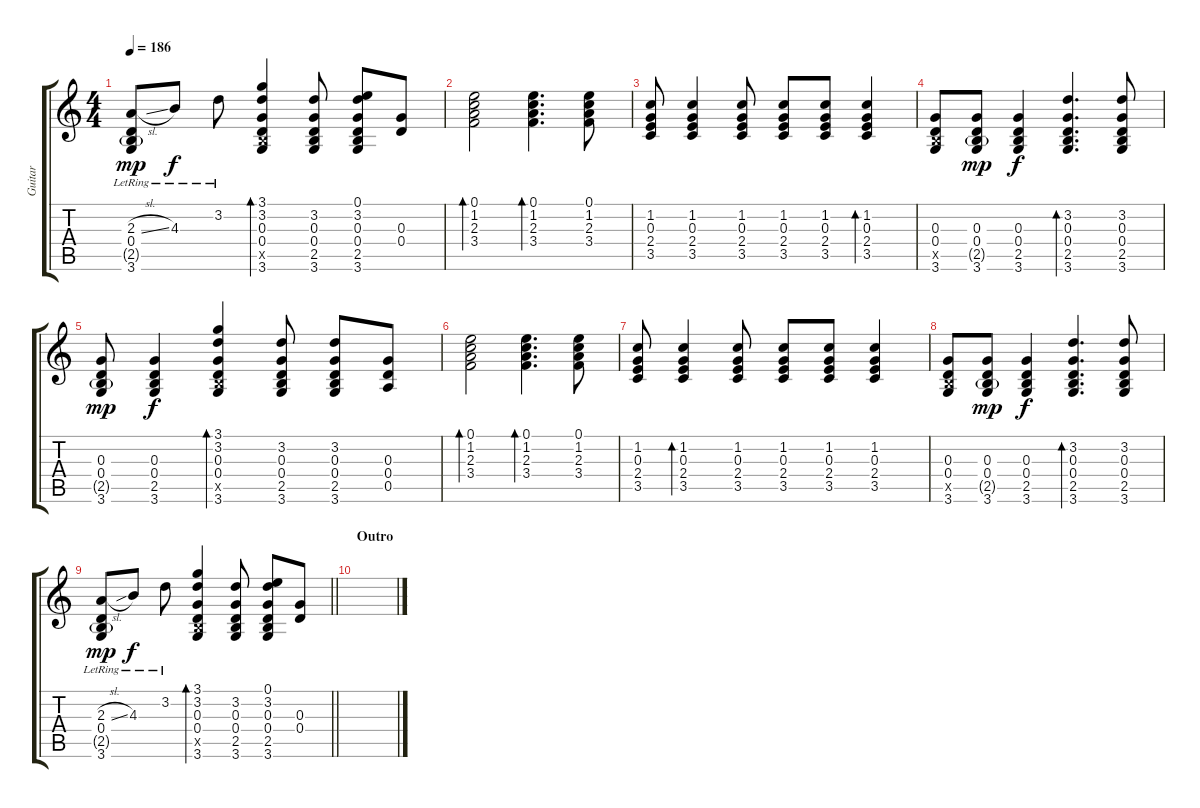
\track ("Guitar" "Guitar") {instrument acousticguitarsteel}
\staff {score tabs}
\tuning (E4 B3 G3 D3 A2 E2) {hide}
\ts (4 4)
\tempo 186
\clef g2
\ks c
(2.3{sl lr} 0.4{lr} 2.5{g lr} 3.6{lr}).8{dy mp} 4.3{lr}.8{dy f} 3.2{lr}.8 (3.1 3.2 0.3 0.4 2.5{x} 3.6).4{bd 60} (3.2 0.3 0.4 2.5 3.6).8 (0.1 3.2 0.3 0.4 2.5 3.6).8 (0.3 0.4).8 |
(0.1 1.2 2.3 3.4).2{bd 60} (0.1 1.2 2.3 3.4).4{d bd 60} (0.1 1.2 2.3 3.4).8 |
(1.2 0.3 2.4 3.5).8 (1.2 0.3 2.4 3.5).4 (1.2 0.3 2.4 3.5).8 (1.2 0.3 2.4 3.5).8 (1.2 0.3 2.4 3.5).8 (1.2 0.3 2.4 3.5).4{bd 60} |
(0.3 0.4 2.5{x} 3.6).8 (0.3 0.4 2.5{g} 3.6).8{dy mp} (0.3 0.4 2.5 3.6).4{dy f} (3.2 0.3 0.4 2.5 3.6).4{d bd 120} (3.2 0.3 0.4 2.5 3.6).8 |
(0.3 0.4 2.5{g} 3.6).8{dy mp} (0.3 0.4 2.5 3.6).4{dy f} (3.1 3.2 0.3 0.4 2.5{x} 3.6).4{bd 60} (3.2 0.3 0.4 2.5 3.6).8 (3.2 0.3 0.4 2.5 3.6).8 (0.3 0.4 0.5).8 |
(0.1 1.2 2.3 3.4).2{bd 60} (0.1 1.2 2.3 3.4).4{d bd 60} (0.1 1.2 2.3 3.4).8 |
(1.2 0.3 2.4 3.5).8 (1.2 0.3 2.4 3.5).4{bd 120} (1.2 0.3 2.4 3.5).8 (1.2 0.3 2.4 3.5).8 (1.2 0.3 2.4 3.5).8 (1.2 0.3 2.4 3.5).4 |
(0.3 0.4 2.5{x} 3.6).8 (0.3 0.4 2.5{g} 3.6).8{dy mp} (0.3 0.4 2.5 3.6).4{dy f} (3.2 0.3 0.4 2.5 3.6).4{d bd 120} (3.2 0.3 0.4 2.5 3.6).8 |
\barLineRight lightlight
(2.3{sl lr} 0.4{lr} 2.5{g lr} 3.6{lr}).8{dy mp} 4.3{lr}.8{dy f} 3.2{lr}.8 (3.1 3.2 0.3 0.4 2.5{x} 3.6).4{bd 60} (3.2 0.3 0.4 2.5 3.6).8 (0.1 3.2 0.3 0.4 2.5 3.6).8 (0.3 0.4).8 |
\section ("" "Outro")
